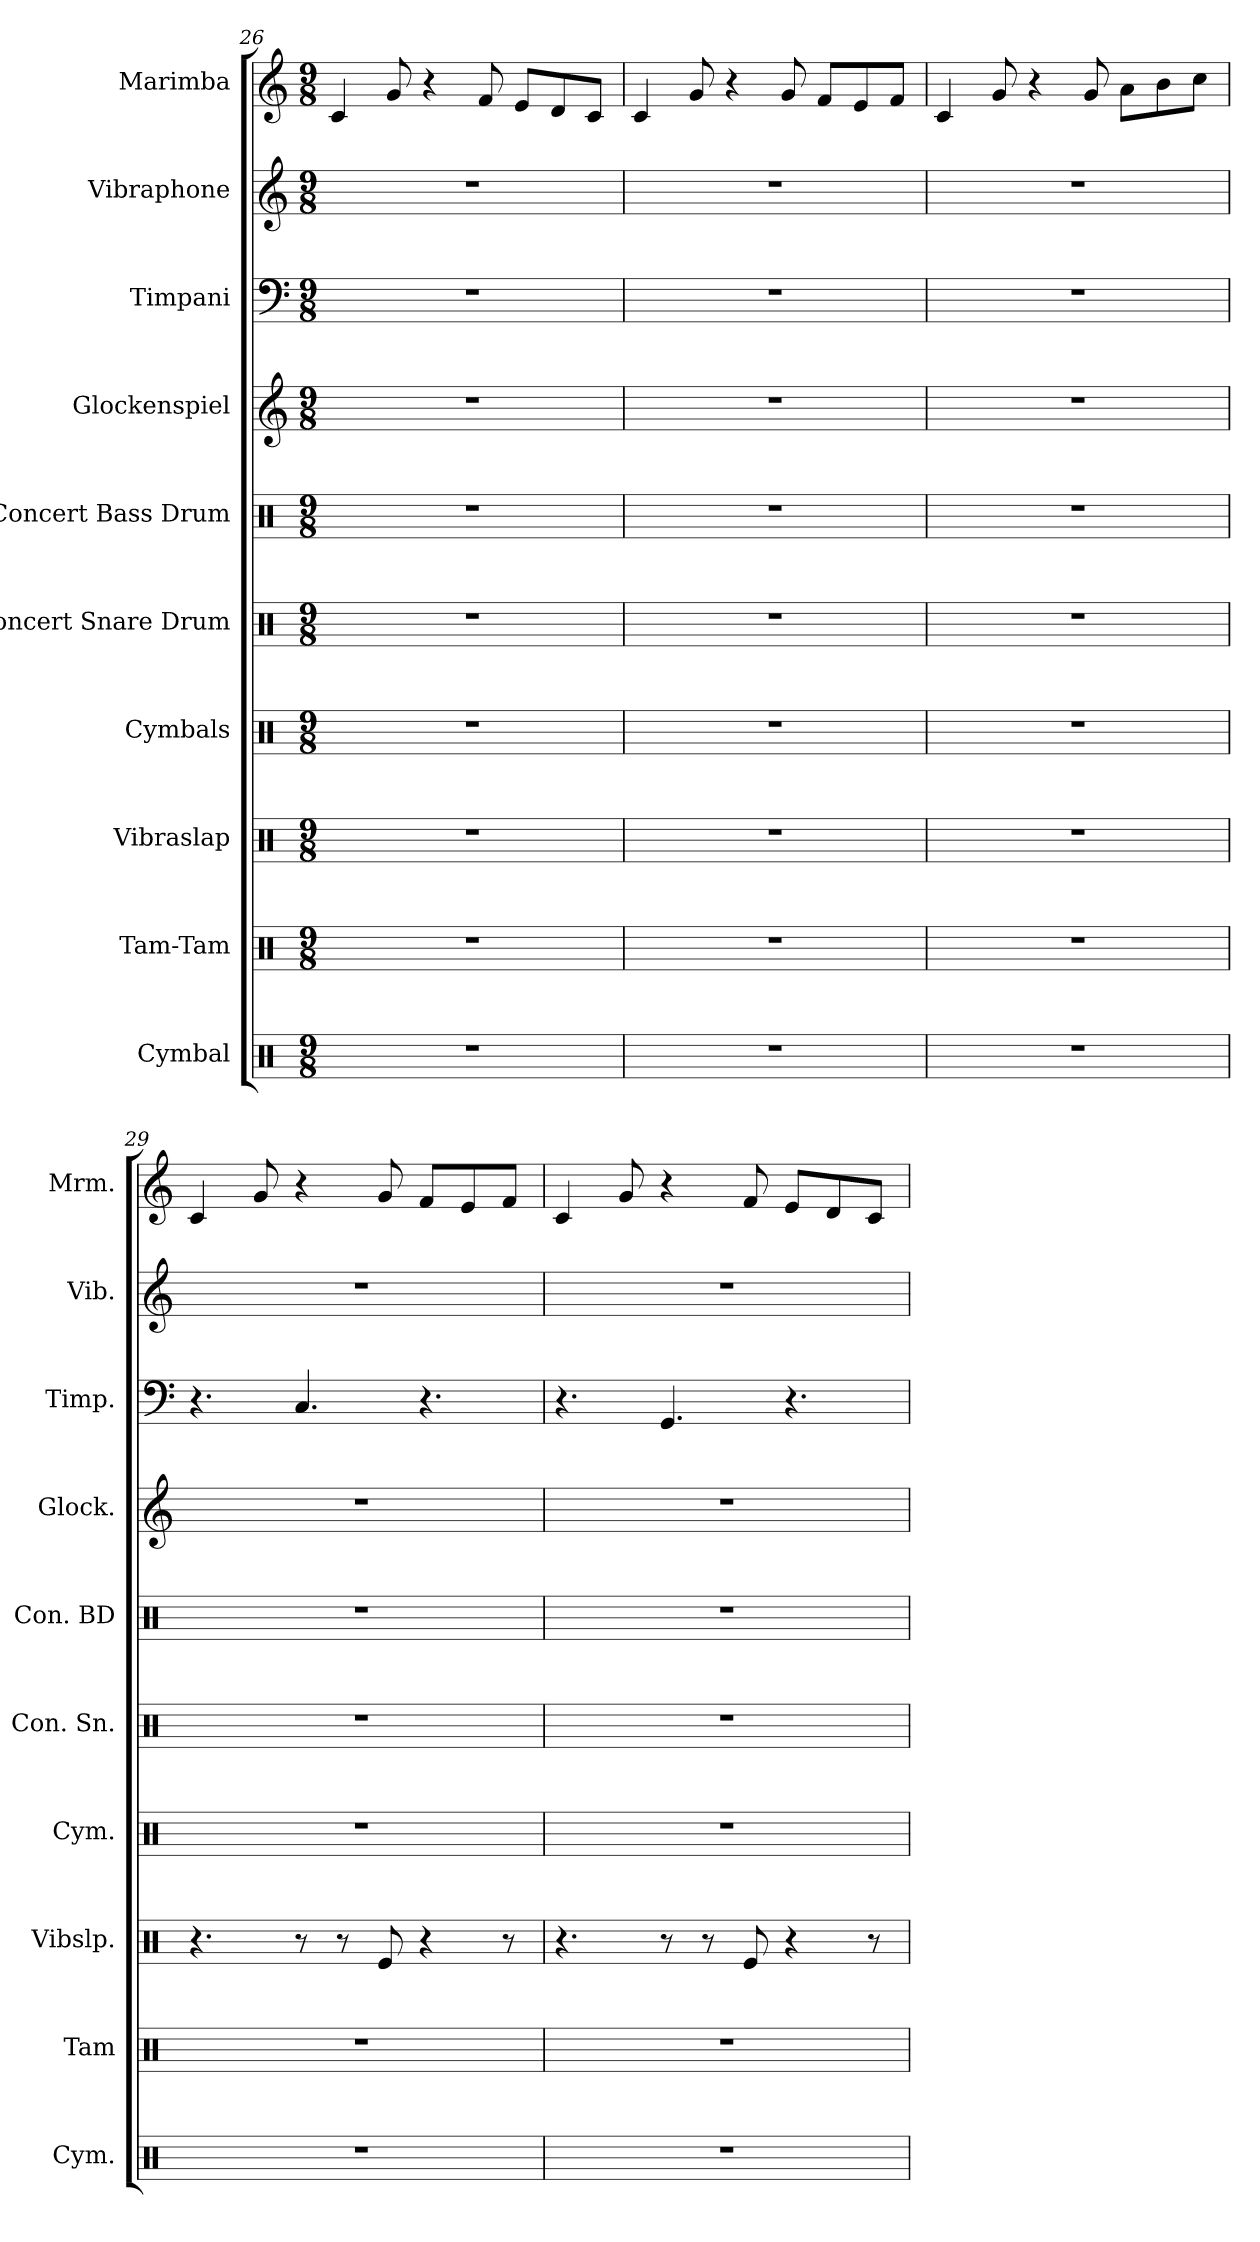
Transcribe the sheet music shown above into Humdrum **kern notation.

**kern	**kern	**kern	**kern	**kern	**kern	**kern	**kern	**kern	**kern
*part10	*part9	*part8	*part7	*part6	*part5	*part4	*part3	*part2	*part1
*staff10	*staff9	*staff8	*staff7	*staff6	*staff5	*staff4	*staff3	*staff2	*staff1
*I"Cymbal	*I"Tam-Tam	*I"Vibraslap	*I"Cymbals	*I"Concert Snare Drum	*I"Concert Bass Drum	*I"Glockenspiel	*I"Timpani	*I"Vibraphone	*I"Marimba
*I'Cym.	*I'Tam	*I'Vibslp.	*I'Cym.	*I'Con. Sn.	*I'Con. BD	*I'Glock.	*I'Timp.	*I'Vib.	*I'Mrm.
*clefX	*clefX	*clefX	*clefX	*clefX	*clefX	*clefG2	*clefF4	*clefG2	*clefG2
*	*	*	*	*	*	*ITrd-14c-24	*	*	*
*k[]	*k[]	*k[]	*k[]	*k[]	*k[]	*k[]	*k[]	*k[]	*k[]
*M9/8	*M9/8	*M9/8	*M9/8	*M9/8	*M9/8	*M9/8	*M9/8	*M9/8	*M9/8
=26	=26	=26	=26	=26	=26	=26	=26	=26	=26
8%9r	8%9r	8%9r	8%9r	8%9r	8%9r	8%9r	8%9r	8%9r	4c/
.	.	.	.	.	.	.	.	.	8g/
.	.	.	.	.	.	.	.	.	4r
.	.	.	.	.	.	.	.	.	8f/
.	.	.	.	.	.	.	.	.	8e/L
.	.	.	.	.	.	.	.	.	8d/
.	.	.	.	.	.	.	.	.	8c/J
=27	=27	=27	=27	=27	=27	=27	=27	=27	=27
8%9r	8%9r	8%9r	8%9r	8%9r	8%9r	8%9r	8%9r	8%9r	4c/
.	.	.	.	.	.	.	.	.	8g/
.	.	.	.	.	.	.	.	.	4r
.	.	.	.	.	.	.	.	.	8g/
.	.	.	.	.	.	.	.	.	8f/L
.	.	.	.	.	.	.	.	.	8e/
.	.	.	.	.	.	.	.	.	8f/J
=28	=28	=28	=28	=28	=28	=28	=28	=28	=28
8%9r	8%9r	8%9r	8%9r	8%9r	8%9r	8%9r	8%9r	8%9r	4c/
.	.	.	.	.	.	.	.	.	8g/
.	.	.	.	.	.	.	.	.	4r
.	.	.	.	.	.	.	.	.	8g/
.	.	.	.	.	.	.	.	.	8a\L
.	.	.	.	.	.	.	.	.	8b\
.	.	.	.	.	.	.	.	.	8cc\J
!!LO:PB:g=z
=29	=29	=29	=29	=29	=29	=29	=29	=29	=29
8%9r	8%9r	4.r	8%9r	8%9r	8%9r	8%9r	4.r	8%9r	4c/
.	.	.	.	.	.	.	.	.	8g/
.	.	8r	.	.	.	.	4.C/	.	4r
.	.	8r	.	.	.	.	.	.	.
.	.	8Re/	.	.	.	.	.	.	8g/
.	.	4r	.	.	.	.	4.r	.	8f/L
.	.	.	.	.	.	.	.	.	8e/
.	.	8r	.	.	.	.	.	.	8f/J
=30	=30	=30	=30	=30	=30	=30	=30	=30	=30
8%9r	8%9r	4.r	8%9r	8%9r	8%9r	8%9r	4.r	8%9r	4c/
.	.	.	.	.	.	.	.	.	8g/
.	.	8r	.	.	.	.	4.GG/	.	4r
.	.	8r	.	.	.	.	.	.	.
.	.	8Re/	.	.	.	.	.	.	8f/
.	.	4r	.	.	.	.	4.r	.	8e/L
.	.	.	.	.	.	.	.	.	8d/
.	.	8r	.	.	.	.	.	.	8c/J
=	=	=	=	=	=	=	=	=	=
*-	*-	*-	*-	*-	*-	*-	*-	*-	*-
